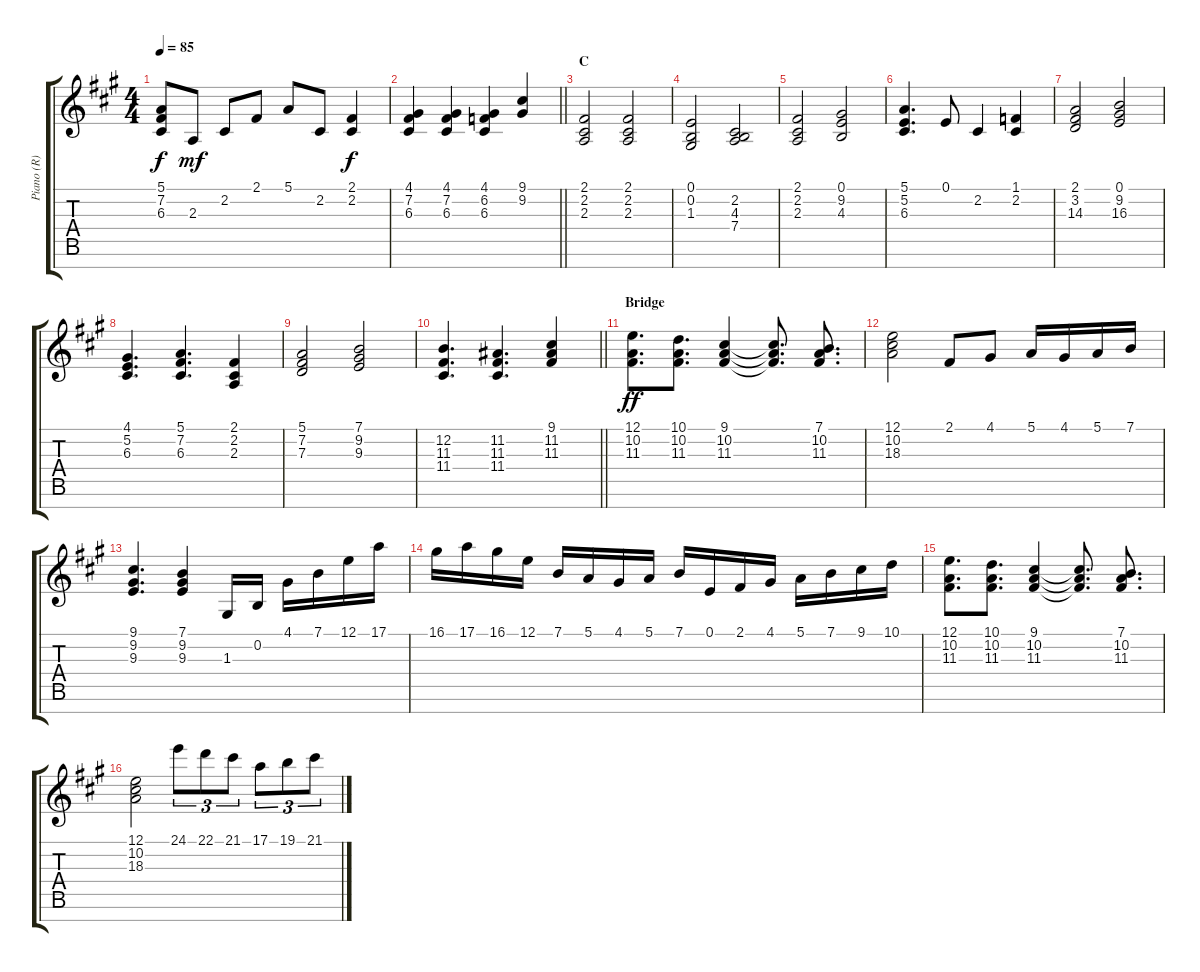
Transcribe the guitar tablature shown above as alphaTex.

\track ("Piano (R)" "Piano (R)") {instrument acousticgrandpiano}
\staff {score tabs}
\tuning (E4 B3 G3 D3 A2 E2 B1) {hide}
\ts (4 4)
\tempo 85
\clef g2
\ks a
(5.1 7.2 6.3).8{dy f} 2.3.8{dy mf} 2.2.8 2.1.8 5.1.8 2.2.8 (2.1 2.2).4{dy f} |
\barLineRight lightlight
(4.1 7.2 6.3).4 (4.1 7.2 6.3).4 (4.1 6.2 6.3).4 (9.1 9.2).4 |
\section ("" "C")
(2.1 2.2 2.3).2 (2.1 2.2 2.3).2 |
(0.1 0.2 1.3).2 (2.2 4.3 7.4).2 |
(2.1 2.2 2.3).2 (0.1 9.2 4.3).2 |
(5.1 5.2 6.3).4{d} 0.1.8 2.2.4 (1.1 2.2).4 |
(2.1 3.2 14.3).2 (0.1 9.2 16.3).2 |
(4.1 5.2 6.3).4{d} (5.1 7.2 6.3).4{d} (2.1 2.2 2.3).4 |
(5.1 7.2 7.3).2 (7.1 9.2 9.3).2 |
\barLineRight lightlight
(12.2 11.3 11.4).4{d} (11.2 11.3 11.4).4{d} (9.1 11.2 11.3).4 |
\section ("" "Bridge")
(12.1 10.2 11.3).8{d dy ff} (10.1 10.2 11.3).8{d} (9.1 10.2 11.3).4 (9.1{t} 10.2{t} 11.3{t}).8{d} (7.1 10.2 11.3).8{d} |
(12.1 10.2 18.3).2 2.1.8 4.1.8 5.1.16 4.1.16 5.1.16 7.1.16 |
(9.1 9.2 9.3).4{d} (7.1 9.2 9.3).4 1.3.16 0.2.16 4.1.16 7.1.16 12.1.16 17.1.16 |
16.1.16 17.1.16 16.1.16 12.1.16 7.1.16 5.1.16 4.1.16 5.1.16 7.1.16 0.1.16 2.1.16 4.1.16 5.1.16 7.1.16 9.1.16 10.1.16 |
(12.1 10.2 11.3).8{d} (10.1 10.2 11.3).8{d} (9.1 10.2 11.3).4 (9.1{t} 10.2{t} 11.3{t}).8{d} (7.1 10.2 11.3).8{d} |
(12.1 10.2 18.3).2 24.1.8{tu (3 2)} 22.1.8{tu (3 2)} 21.1.8{tu (3 2)} 17.1.8{tu (3 2)} 19.1.8{tu (3 2)} 21.1.8{tu (3 2)}
